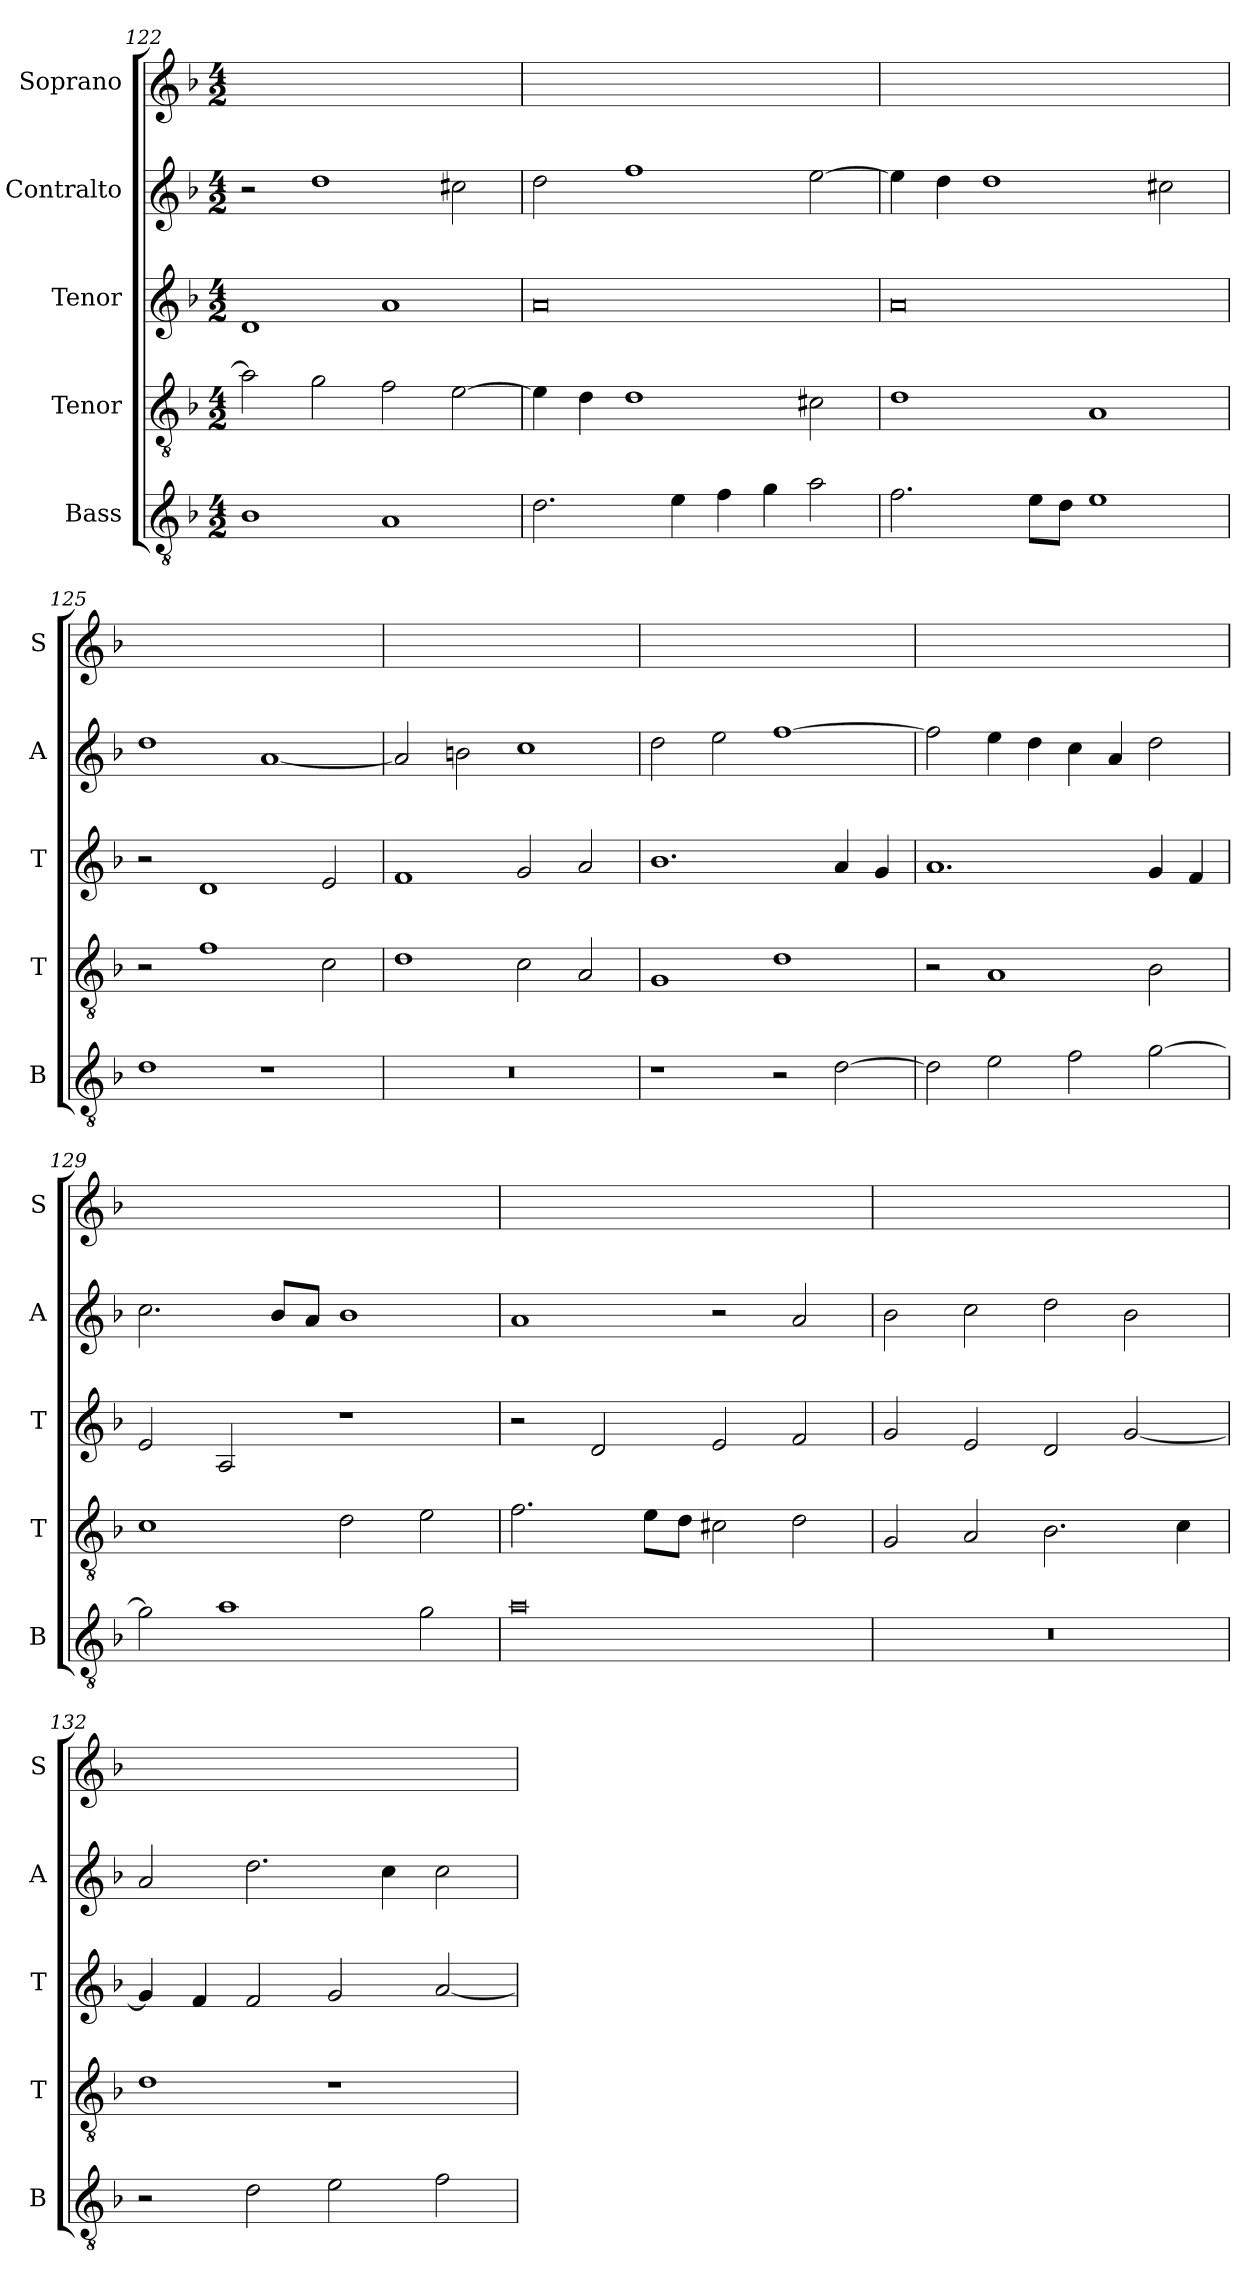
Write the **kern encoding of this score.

**kern	**kern	**kern	**kern	**kern
*part5	*part4	*part3	*part2	*part1
*staff5	*staff4	*staff3	*staff2	*staff1
*I"Bass	*I"Tenor	*I"Tenor	*I"Contralto	*I"Soprano
*I'B	*I'T	*I'T	*I'A	*I'S
*clefGv2	*clefGv2	*clefG2	*clefG2	*clefG2
*k[b-]	*k[b-]	*k[b-]	*k[b-]	*k[b-]
*D:aeo	*D:aeo	*D:aeo	*D:aeo	*D:aeo
*M4/2	*M4/2	*M4/2	*M4/2	*M4/2
=122	=122	=122	=122	=122
1B-	2a]	1d	2r	0ryy
.	2g	.	1dd	.
1A	2f	1a	.	.
.	[2e	.	2cc#X	.
=123	=123	=123	=123	=123
2.d	4e]	0a	2dd	0ryy
.	4d	.	.	.
.	1d	.	1ff	.
4e	.	.	.	.
4f	.	.	.	.
4g	.	.	.	.
2a	2c#X	.	[2ee	.
=124	=124	=124	=124	=124
2.f	1d	0a	4ee]	0ryy
.	.	.	4dd	.
.	.	.	1dd	.
8e\L	.	.	.	.
8d\J	.	.	.	.
1e	1A	.	.	.
.	.	.	2cc#X	.
=125	=125	=125	=125	=125
1d	2r	2r	1dd	0ryy
.	1f	1d	.	.
1r	.	.	[1a	.
.	2c	2e	.	.
=126	=126	=126	=126	=126
0r	1d	1f	2a]	0ryy
.	.	.	2bn	.
.	2c	2g	1cc	.
.	2A	2a	.	.
=127	=127	=127	=127	=127
1r	1G	1.b-	2dd	0ryy
.	.	.	2ee	.
2r	1d	.	[1ff	.
[2d	.	4a	.	.
.	.	4g	.	.
=128	=128	=128	=128	=128
2d]	2r	1.a	2ff]	0ryy
2e	1A	.	4ee	.
.	.	.	4dd	.
2f	.	.	4cc	.
.	.	.	4a	.
[2g	2B-	4g	2dd	.
.	.	4f	.	.
=129	=129	=129	=129	=129
2g]	1c	2e	2.cc	0ryy
1a	.	2A	.	.
.	.	.	8b-/L	.
.	.	.	8a/J	.
.	2d	1r	1b-	.
2g	2e	.	.	.
=130	=130	=130	=130	=130
0a	2.f	2r	1a	0ryy
.	.	2d	.	.
.	8e\L	.	.	.
.	8d\J	.	.	.
.	2c#X	2e	2r	.
.	2d	2f	2a	.
=131	=131	=131	=131	=131
0r	2G	2g	2b-	0ryy
.	2A	2e	2cc	.
.	2.B-	2d	2dd	.
.	.	[2g	2b-	.
.	4c	.	.	.
=132	=132	=132	=132	=132
2r	1d	4g]	2a	0ryy
.	.	4f	.	.
2d	.	2f	2.dd	.
2e	1r	2g	.	.
.	.	.	4cc	.
2f	.	[2a	2cc	.
=	=	=	=	=
*-	*-	*-	*-	*-
